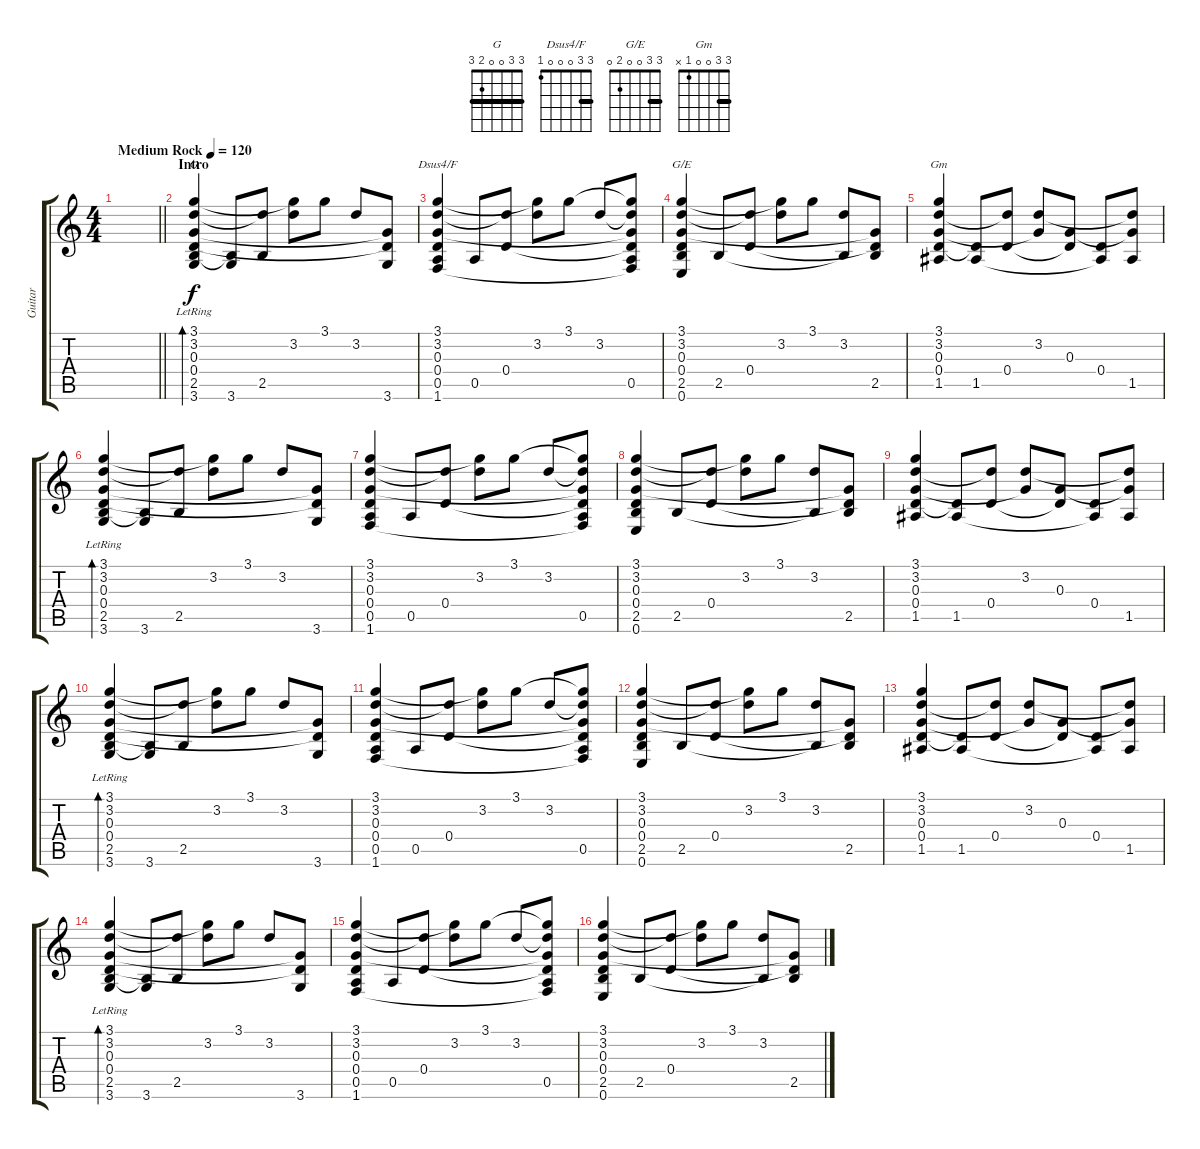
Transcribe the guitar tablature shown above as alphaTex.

\track ("Guitar" "Guitar") {instrument acousticguitarsteel}
\staff {score tabs}
\tuning (E4 B3 G3 D3 A2 E2) {hide}
\chord ("G" 3 3 0 0 2 3) {barre 3}
\chord ("Dsus4/F" 3 3 0 0 0 1) {barre 3}
\chord ("G/E" 3 3 0 0 2 0) {barre 3}
\chord ("Gm" 3 3 0 0 1 x) {barre 3}
\ts (4 4)
\tempo (120 "Medium Rock")
\clef g2
\barLineRight lightlight
\ks c
|
\section ("" "Intro")
(3.1{lr} 3.2{lr} 0.3 0.4 2.5{lr} 3.6).4{bd 120 ch "G"} (2.5{t} 3.6).8 (3.2{t} 2.5).8 (3.1{t} 3.2).8 3.1.8 3.2.8 (0.3{t} 0.4{t} 3.6).8 |
(3.1 3.2 0.3 0.4 0.5 1.6).4{ch "Dsus4/F"} 0.5.8 (3.2{t} 0.4).8 (3.1{t} 3.2).8 3.1.8 3.2.8 (3.1{t} 3.2{t} 0.3{t} 0.4{t} 0.5 1.6{t}).8 |
(3.1 3.2 0.3 0.4 2.5 0.6).4{ch "G/E"} 2.5.8 (3.2{t} 0.4).8 (3.1{t} 3.2).8 3.1.8 (3.2 2.5{t}).8 (0.3{t} 0.4{t} 2.5).8 |
(3.1 3.2 0.3 0.4 1.5).4{ch "Gm"} (0.4{t} 1.5).8 (3.2{t} 0.4).8 (3.2 0.3{t}).8 (0.3 0.4{t}).8 (0.4 1.5{t}).8 (3.2{t} 0.3{t} 1.5).8 |
(3.1{lr} 3.2{lr} 0.3 0.4 2.5{lr} 3.6).4{bd 120} (2.5{t} 3.6).8 (3.2{t} 2.5).8 (3.1{t} 3.2).8 3.1.8 3.2.8 (0.3{t} 0.4{t} 3.6).8 |
(3.1 3.2 0.3 0.4 0.5 1.6).4 0.5.8 (3.2{t} 0.4).8 (3.1{t} 3.2).8 3.1.8 3.2.8 (3.1{t} 3.2{t} 0.3{t} 0.4{t} 0.5 1.6{t}).8 |
(3.1 3.2 0.3 0.4 2.5 0.6).4 2.5.8 (3.2{t} 0.4).8 (3.1{t} 3.2).8 3.1.8 (3.2 2.5{t}).8 (0.3{t} 0.4{t} 2.5).8 |
(3.1 3.2 0.3 0.4 1.5).4 (0.4{t} 1.5).8 (3.2{t} 0.4).8 (3.2 0.3{t}).8 (0.3 0.4{t}).8 (0.4 1.5{t}).8 (3.2{t} 0.3{t} 1.5).8 |
(3.1{lr} 3.2{lr} 0.3 0.4 2.5{lr} 3.6).4{bd 120} (2.5{t} 3.6).8 (3.2{t} 2.5).8 (3.1{t} 3.2).8 3.1.8 3.2.8 (0.3{t} 0.4{t} 3.6).8 |
(3.1 3.2 0.3 0.4 0.5 1.6).4 0.5.8 (3.2{t} 0.4).8 (3.1{t} 3.2).8 3.1.8 3.2.8 (3.1{t} 3.2{t} 0.3{t} 0.4{t} 0.5 1.6{t}).8 |
(3.1 3.2 0.3 0.4 2.5 0.6).4 2.5.8 (3.2{t} 0.4).8 (3.1{t} 3.2).8 3.1.8 (3.2 2.5{t}).8 (0.3{t} 0.4{t} 2.5).8 |
(3.1 3.2 0.3 0.4 1.5).4 (0.4{t} 1.5).8 (3.2{t} 0.4).8 (3.2 0.3{t}).8 (0.3 0.4{t}).8 (0.4 1.5{t}).8 (3.2{t} 0.3{t} 1.5).8 |
(3.1{lr} 3.2{lr} 0.3 0.4 2.5{lr} 3.6).4{bd 120} (2.5{t} 3.6).8 (3.2{t} 2.5).8 (3.1{t} 3.2).8 3.1.8 3.2.8 (0.3{t} 0.4{t} 3.6).8 |
(3.1 3.2 0.3 0.4 0.5 1.6).4 0.5.8 (3.2{t} 0.4).8 (3.1{t} 3.2).8 3.1.8 3.2.8 (3.1{t} 3.2{t} 0.3{t} 0.4{t} 0.5 1.6{t}).8 |
(3.1 3.2 0.3 0.4 2.5 0.6).4 2.5.8 (3.2{t} 0.4).8 (3.1{t} 3.2).8 3.1.8 (3.2 2.5{t}).8 (0.3{t} 0.4{t} 2.5).8
